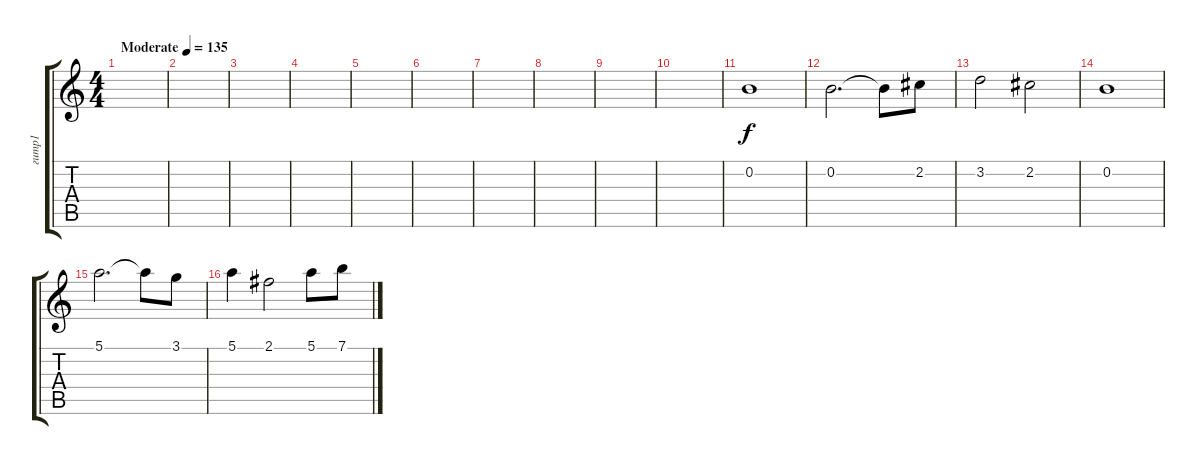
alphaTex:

\track ("гитр1" "гитр1") {instrument overdrivenguitar}
\staff {score tabs}
\tuning (E4 B3 G3 D3 A2 E2) {hide}
\ts (4 4)
\tempo (135 "Moderate")
\clef g2
\ks c
|
|
|
|
|
|
|
|
|
|
0.2.1 |
0.2.2{d} 0.2{t}.8 2.2.8 |
3.2.2 2.2.2 |
0.2.1 |
5.1.2{d} 5.1{t}.8 3.1.8 |
5.1.4 2.1.2 5.1.8 7.1.8
